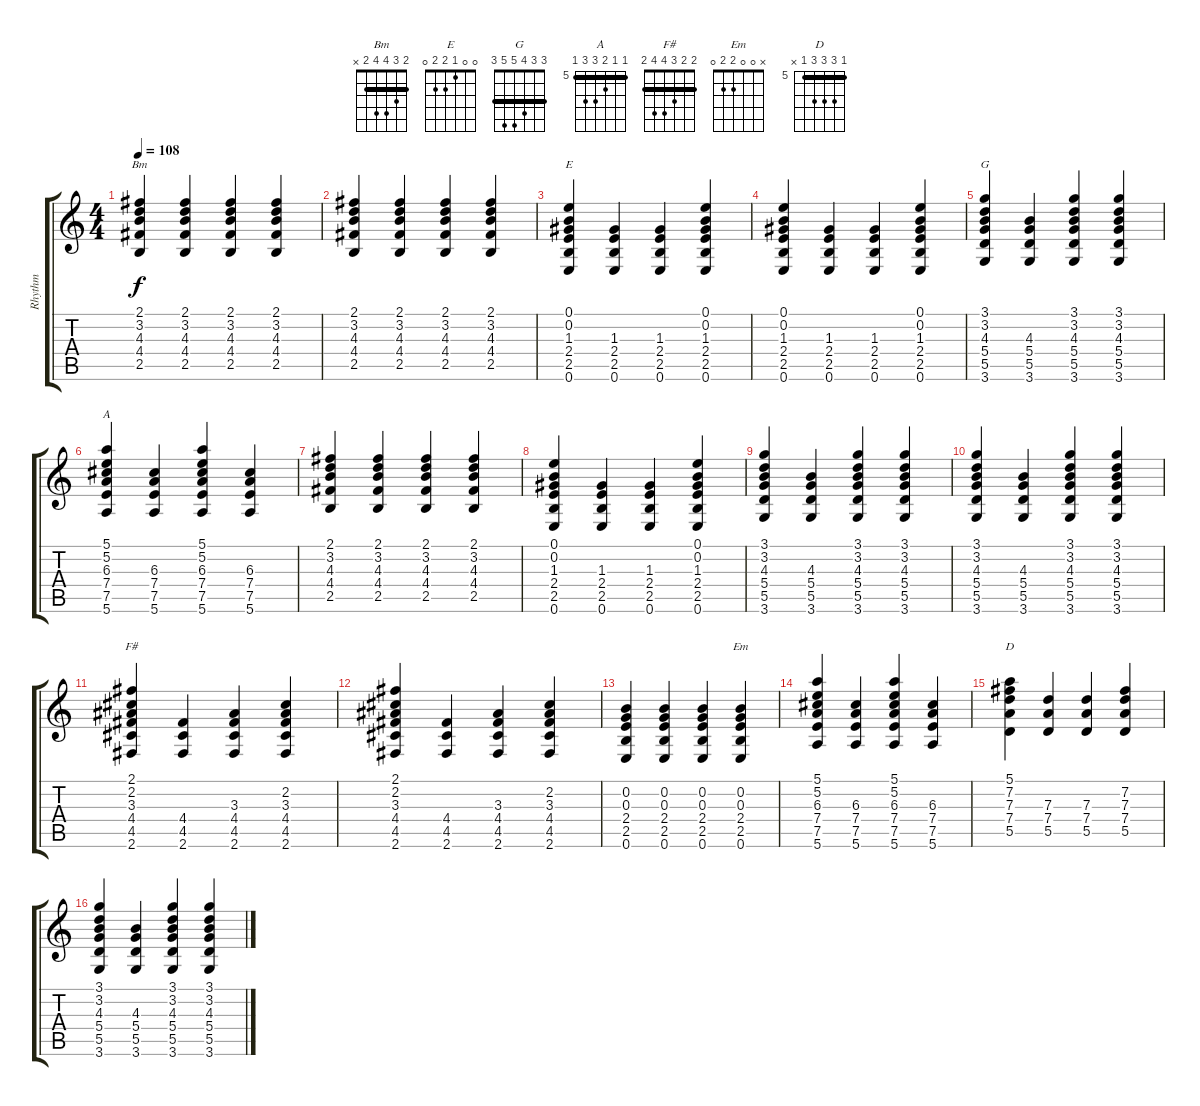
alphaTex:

\track ("Rhythm" "Rhythm") {instrument overdrivenguitar}
\staff {score tabs}
\tuning (E4 B3 G3 D3 A2 E2) {hide}
\chord ("Bm" 2 3 4 4 2 x) {barre 2}
\chord ("E" 0 0 1 2 2 0)
\chord ("G" 3 3 4 5 5 3) {barre 3}
\chord ("A" 5 5 6 7 7 5) {firstfret 5 barre 5}
\chord ("F#" 2 2 3 4 4 2) {barre 2}
\chord ("Em" x 0 0 2 2 0)
\chord ("D" 5 7 7 7 5 x) {firstfret 5 barre 5}
\ts (4 4)
\tempo 108
\clef g2
\ks c
(2.1 3.2 4.3 4.4 2.5).4{ch "Bm" dy f} (2.1 3.2 4.3 4.4 2.5).4 (2.1 3.2 4.3 4.4 2.5).4 (2.1 3.2 4.3 4.4 2.5).4 |
(2.1 3.2 4.3 4.4 2.5).4 (2.1 3.2 4.3 4.4 2.5).4 (2.1 3.2 4.3 4.4 2.5).4 (2.1 3.2 4.3 4.4 2.5).4 |
(0.1 0.2 1.3 2.4 2.5 0.6).4{ch "E"} (1.3 2.4 2.5 0.6).4 (1.3 2.4 2.5 0.6).4 (0.1 0.2 1.3 2.4 2.5 0.6).4 |
(0.1 0.2 1.3 2.4 2.5 0.6).4 (1.3 2.4 2.5 0.6).4 (1.3 2.4 2.5 0.6).4 (0.1 0.2 1.3 2.4 2.5 0.6).4 |
(3.1 3.2 4.3 5.4 5.5 3.6).4{ch "G"} (4.3 5.4 5.5 3.6).4 (3.1 3.2 4.3 5.4 5.5 3.6).4 (3.1 3.2 4.3 5.4 5.5 3.6).4 |
(5.1 5.2 6.3 7.4 7.5 5.6).4{ch "A"} (6.3 7.4 7.5 5.6).4 (5.1 5.2 6.3 7.4 7.5 5.6).4 (6.3 7.4 7.5 5.6).4 |
(2.1 3.2 4.3 4.4 2.5).4 (2.1 3.2 4.3 4.4 2.5).4 (2.1 3.2 4.3 4.4 2.5).4 (2.1 3.2 4.3 4.4 2.5).4 |
(0.1 0.2 1.3 2.4 2.5 0.6).4 (1.3 2.4 2.5 0.6).4 (1.3 2.4 2.5 0.6).4 (0.1 0.2 1.3 2.4 2.5 0.6).4 |
(3.1 3.2 4.3 5.4 5.5 3.6).4 (4.3 5.4 5.5 3.6).4 (3.1 3.2 4.3 5.4 5.5 3.6).4 (3.1 3.2 4.3 5.4 5.5 3.6).4 |
(3.1 3.2 4.3 5.4 5.5 3.6).4 (4.3 5.4 5.5 3.6).4 (3.1 3.2 4.3 5.4 5.5 3.6).4 (3.1 3.2 4.3 5.4 5.5 3.6).4 |
(2.1 2.2 3.3 4.4 4.5 2.6).4{ch "F#"} (4.4 4.5 2.6).4 (3.3 4.4 4.5 2.6).4 (2.2 3.3 4.4 4.5 2.6).4 |
(2.1 2.2 3.3 4.4 4.5 2.6).4 (4.4 4.5 2.6).4 (3.3 4.4 4.5 2.6).4 (2.2 3.3 4.4 4.5 2.6).4 |
(0.2 0.3 2.4 2.5 0.6).4 (0.2 0.3 2.4 2.5 0.6).4 (0.2 0.3 2.4 2.5 0.6).4 (0.2 0.3 2.4 2.5 0.6).4{ch "Em"} |
(5.1 5.2 6.3 7.4 7.5 5.6).4 (6.3 7.4 7.5 5.6).4 (5.1 5.2 6.3 7.4 7.5 5.6).4 (6.3 7.4 7.5 5.6).4 |
(5.1 7.2 7.3 7.4 5.5).4{ch "D"} (7.3 7.4 5.5).4 (7.3 7.4 5.5).4 (7.2 7.3 7.4 5.5).4 |
(3.1 3.2 4.3 5.4 5.5 3.6).4 (4.3 5.4 5.5 3.6).4 (3.1 3.2 4.3 5.4 5.5 3.6).4 (3.1 3.2 4.3 5.4 5.5 3.6).4
